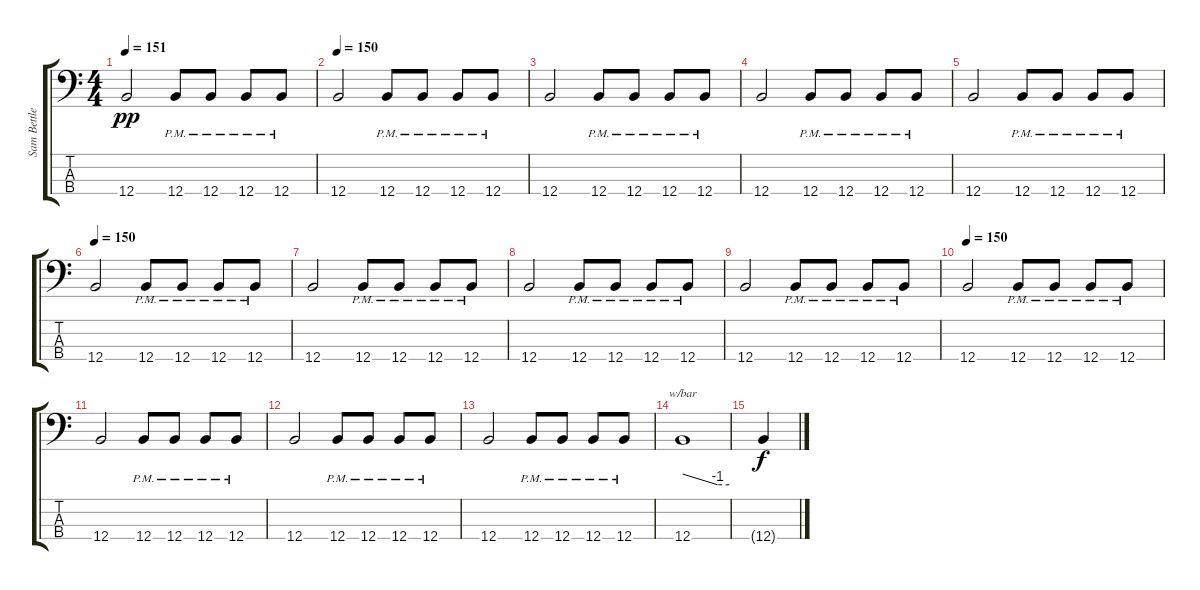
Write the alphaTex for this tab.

\track ("Sam Bettley" "Sam Bettle") {instrument electricbassfinger}
\staff {score tabs}
\tuning (E2 B1 Gb1 B0) {hide}
\ts (4 4)
\tempo 151
\clef f4
\ks c
12.4.2{dy pp} 12.4{pm}.8 12.4{pm}.8 12.4{pm}.8 12.4{pm}.8 |
\tempo 150
12.4.2 12.4{pm}.8 12.4{pm}.8 12.4{pm}.8 12.4{pm}.8 |
12.4.2 12.4{pm}.8 12.4{pm}.8 12.4{pm}.8 12.4{pm}.8 |
12.4.2 12.4{pm}.8 12.4{pm}.8 12.4{pm}.8 12.4{pm}.8 |
12.4.2 12.4{pm}.8 12.4{pm}.8 12.4{pm}.8 12.4{pm}.8 |
\tempo 150
12.4.2 12.4{pm}.8 12.4{pm}.8 12.4{pm}.8 12.4{pm}.8 |
12.4.2 12.4{pm}.8 12.4{pm}.8 12.4{pm}.8 12.4{pm}.8 |
12.4.2 12.4{pm}.8 12.4{pm}.8 12.4{pm}.8 12.4{pm}.8 |
12.4.2 12.4{pm}.8 12.4{pm}.8 12.4{pm}.8 12.4{pm}.8 |
\tempo 150
12.4.2 12.4{pm}.8 12.4{pm}.8 12.4{pm}.8 12.4{pm}.8 |
12.4.2 12.4{pm}.8 12.4{pm}.8 12.4{pm}.8 12.4{pm}.8 |
12.4.2 12.4{pm}.8 12.4{pm}.8 12.4{pm}.8 12.4{pm}.8 |
12.4.2 12.4{pm}.8 12.4{pm}.8 12.4{pm}.8 12.4{pm}.8 |
12.4.1{tbe (custom default 0 0 45 -4 60 -4)} |
12.4{t}.4{dy f}
